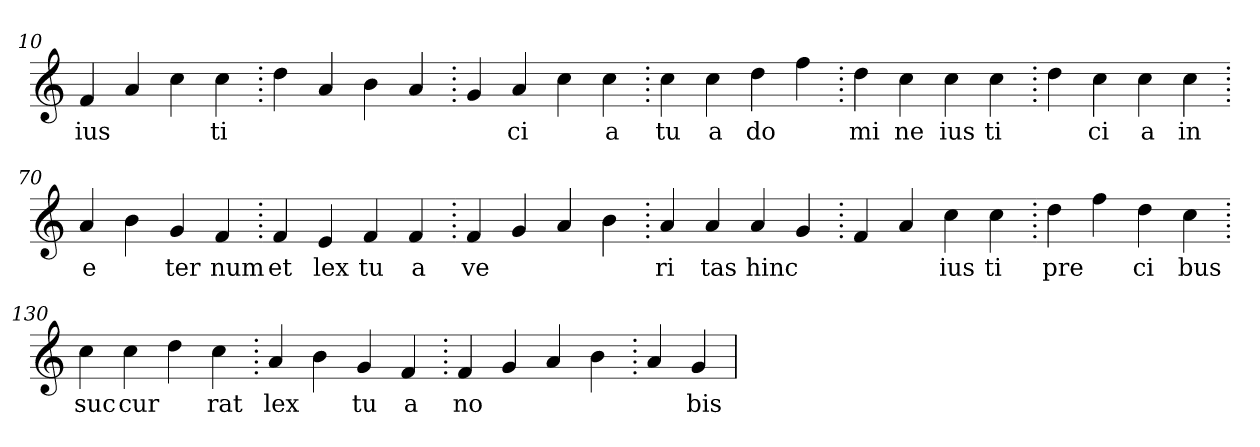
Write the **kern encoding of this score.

**kern	**text
*part1	*part1
*staff1	*staff1
*clefG2	*
=10.	=10.
4f	ius
4a	.
4cc	.
4cc	ti
=20.	=20.
4dd	.
4a	.
4b	.
4a	.
=30.	=30.
4g	.
4a	ci
4cc	.
4cc	a
=40.	=40.
4cc	tu
4cc	a
4dd	do
4ff	.
=50.	=50.
4dd	mi
4cc	ne
4cc	ius
4cc	ti
=60.	=60.
4dd	.
4cc	ci
4cc	a
4cc	in
=70.	=70.
4a	e
4b	.
4g	ter
4f	num
=80.	=80.
4f	et
4e	lex
4f	tu
4f	a
=90.	=90.
4f	ve
4g	.
4a	.
4b	.
=100.	=100.
4a	ri
4a	tas
4a	hinc
4g	.
=110.	=110.
4f	.
4a	.
4cc	ius
4cc	ti
=120.	=120.
4dd	pre
4ff	.
4dd	ci
4cc	bus
=130.	=130.
4cc	suc
4cc	cur
4dd	.
4cc	rat
=140.	=140.
4a	lex
4b	.
4g	tu
4f	a
=150.	=150.
4f	no
4g	.
4a	.
4b	.
=160.	=160.
4a	.
4g	bis
=	=
*-	*-
